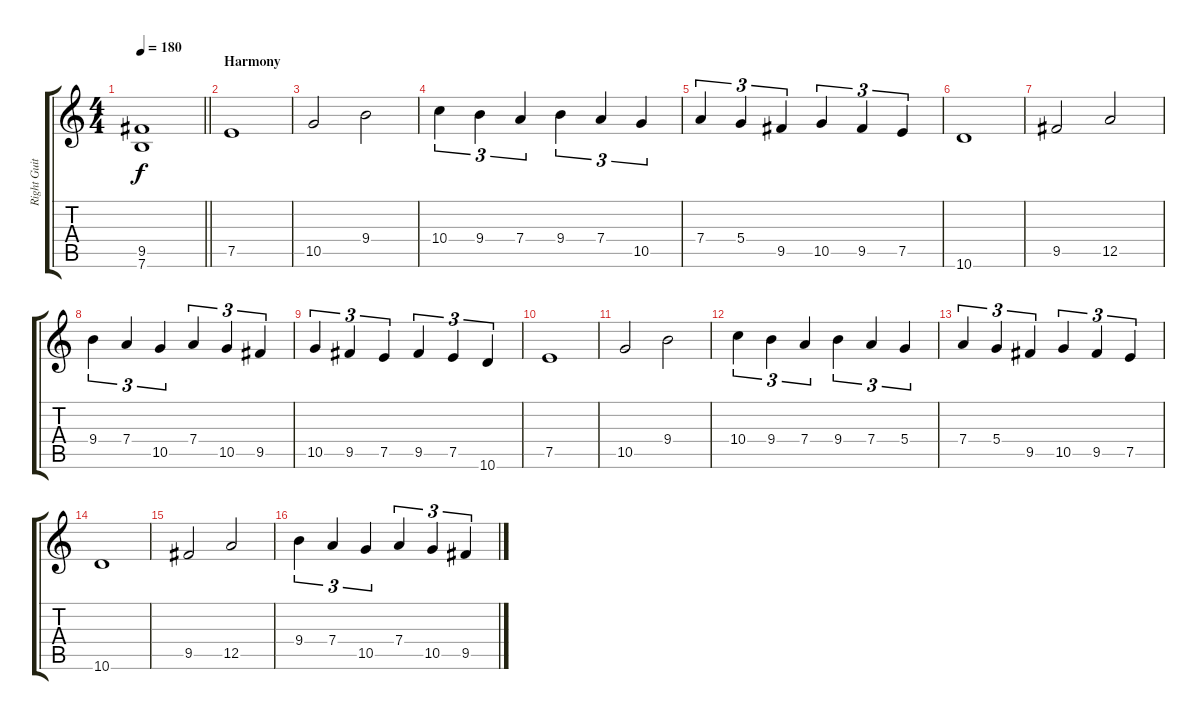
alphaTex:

\track ("Right Guitar" "Right Guit") {instrument overdrivenguitar}
\staff {score tabs}
\tuning (E4 B3 G3 D3 A2 E2) {hide}
\ts (4 4)
\tempo 180
\clef g2
\barLineRight lightlight
\ks c
(9.5{t} 7.6{t}).1{dy f} |
\section ("" "Harmony")
7.5.1 |
10.5.2 9.4.2 |
10.4.4{tu (3 2)} 9.4.4{tu (3 2)} 7.4.4{tu (3 2)} 9.4.4{tu (3 2)} 7.4.4{tu (3 2)} 10.5.4{tu (3 2)} |
7.4.4{tu (3 2)} 5.4.4{tu (3 2)} 9.5.4{tu (3 2)} 10.5.4{tu (3 2)} 9.5.4{tu (3 2)} 7.5.4{tu (3 2)} |
10.6.1 |
9.5.2 12.5.2 |
9.4.4{tu (3 2)} 7.4.4{tu (3 2)} 10.5.4{tu (3 2)} 7.4.4{tu (3 2)} 10.5.4{tu (3 2)} 9.5.4{tu (3 2)} |
10.5.4{tu (3 2)} 9.5.4{tu (3 2)} 7.5.4{tu (3 2)} 9.5.4{tu (3 2)} 7.5.4{tu (3 2)} 10.6.4{tu (3 2)} |
7.5.1 |
10.5.2 9.4.2 |
10.4.4{tu (3 2)} 9.4.4{tu (3 2)} 7.4.4{tu (3 2)} 9.4.4{tu (3 2)} 7.4.4{tu (3 2)} 5.4.4{tu (3 2)} |
7.4.4{tu (3 2)} 5.4.4{tu (3 2)} 9.5.4{tu (3 2)} 10.5.4{tu (3 2)} 9.5.4{tu (3 2)} 7.5.4{tu (3 2)} |
10.6.1 |
9.5.2 12.5.2 |
9.4.4{tu (3 2)} 7.4.4{tu (3 2)} 10.5.4{tu (3 2)} 7.4.4{tu (3 2)} 10.5.4{tu (3 2)} 9.5.4{tu (3 2)}
